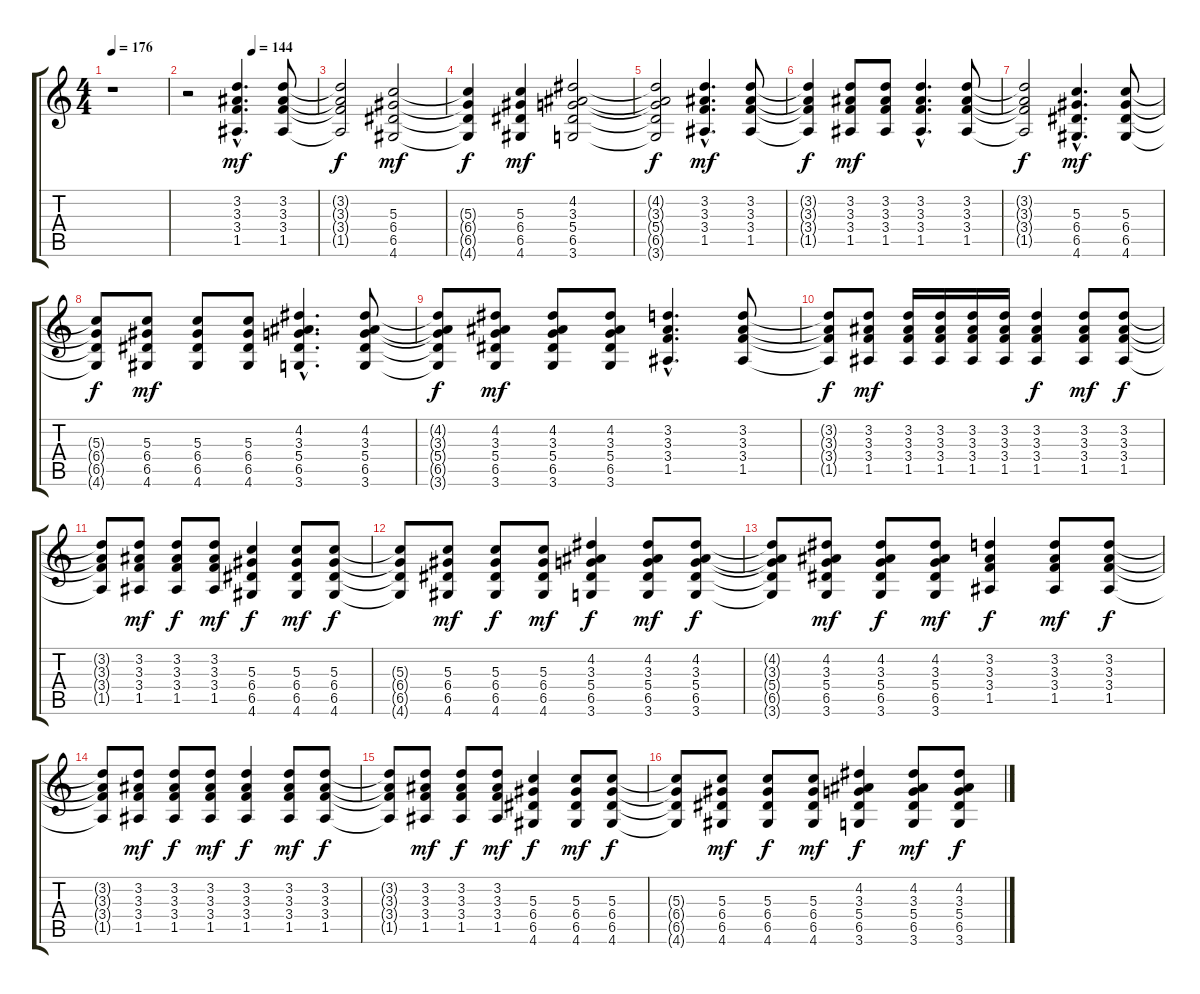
\track "" {instrument acousticguitarsteel}
\staff {score tabs}
\tuning (E4 B3 G3 D3 A2 E2) {hide}
\ts (4 4)
\tempo 176
\clef g2
\ks c
r.1{dy mf} |
\tempo (144 0.5)
r.2 (3.2{hac} 3.3{hac} 3.4{hac} 1.5{hac}).4{d} (3.2 3.3 3.4 1.5).8 |
(3.2{t} 3.3{t} 3.4{t} 1.5{t}).2{dy f} (5.3 6.4 6.5 4.6).2{dy mf} |
(5.3{t} 6.4{t} 6.5{t} 4.6{t}).4{dy f} (5.3 6.4 6.5 4.6).4{dy mf} (4.2 3.3 5.4 6.5 3.6).2 |
(4.2{t} 3.3{t} 5.4{t} 6.5{t} 3.6{t}).2{dy f} (3.2{hac} 3.3{hac} 3.4{hac} 1.5{hac}).4{d dy mf} (3.2 3.3 3.4 1.5).8 |
(3.2{t} 3.3{t} 3.4{t} 1.5{t}).4{dy f} (3.2 3.3 3.4 1.5).8{dy mf} (3.2 3.3 3.4 1.5).8 (3.2{hac} 3.3{hac} 3.4{hac} 1.5{hac}).4{d} (3.2 3.3 3.4 1.5).8 |
(3.2{t} 3.3{t} 3.4{t} 1.5{t}).2{dy f} (5.3{hac} 6.4{hac} 6.5{hac} 4.6{hac}).4{d dy mf} (5.3 6.4 6.5 4.6).8 |
(5.3{t} 6.4{t} 6.5{t} 4.6{t}).8{dy f} (5.3 6.4 6.5 4.6).8{dy mf} (5.3 6.4 6.5 4.6).8 (5.3 6.4 6.5 4.6).8 (4.2{hac} 3.3{hac} 5.4{hac} 6.5{hac} 3.6{hac}).4{d} (4.2 3.3 5.4 6.5 3.6).8 |
(4.2{t} 3.3{t} 5.4{t} 6.5{t} 3.6{t}).8{dy f} (4.2 3.3 5.4 6.5 3.6).8{dy mf} (4.2 3.3 5.4 6.5 3.6).8 (4.2 3.3 5.4 6.5 3.6).8 (3.2{hac} 3.3{hac} 3.4{hac} 1.5{hac}).4{d} (3.2 3.3 3.4 1.5).8 |
(3.2{t} 3.3{t} 3.4{t} 1.5{t}).8{dy f} (3.2 3.3 3.4 1.5).8{dy mf} (3.2 3.3 3.4 1.5).16 (3.2 3.3 3.4 1.5).16 (3.2 3.3 3.4 1.5).16 (3.2 3.3 3.4 1.5).16 (3.2 3.3 3.4 1.5).4{dy f} (3.2 3.3 3.4 1.5).8{dy mf} (3.2 3.3 3.4 1.5).8{dy f} |
(3.2{t} 3.3{t} 3.4{t} 1.5{t}).8 (3.2 3.3 3.4 1.5).8{dy mf} (3.2 3.3 3.4 1.5).8{dy f} (3.2 3.3 3.4 1.5).8{dy mf} (5.3 6.4 6.5 4.6).4{dy f} (5.3 6.4 6.5 4.6).8{dy mf} (5.3 6.4 6.5 4.6).8{dy f} |
(5.3{t} 6.4{t} 6.5{t} 4.6{t}).8 (5.3 6.4 6.5 4.6).8{dy mf} (5.3 6.4 6.5 4.6).8{dy f} (5.3 6.4 6.5 4.6).8{dy mf} (4.2 3.3 5.4 6.5 3.6).4{dy f} (4.2 3.3 5.4 6.5 3.6).8{dy mf} (4.2 3.3 5.4 6.5 3.6).8{dy f} |
(4.2{t} 3.3{t} 5.4{t} 6.5{t} 3.6{t}).8 (4.2 3.3 5.4 6.5 3.6).8{dy mf} (4.2 3.3 5.4 6.5 3.6).8{dy f} (4.2 3.3 5.4 6.5 3.6).8{dy mf} (3.2 3.3 3.4 1.5).4{dy f} (3.2 3.3 3.4 1.5).8{dy mf} (3.2 3.3 3.4 1.5).8{dy f} |
(3.2{t} 3.3{t} 3.4{t} 1.5{t}).8 (3.2 3.3 3.4 1.5).8{dy mf} (3.2 3.3 3.4 1.5).8{dy f} (3.2 3.3 3.4 1.5).8{dy mf} (3.2 3.3 3.4 1.5).4{dy f} (3.2 3.3 3.4 1.5).8{dy mf} (3.2 3.3 3.4 1.5).8{dy f} |
(3.2{t} 3.3{t} 3.4{t} 1.5{t}).8 (3.2 3.3 3.4 1.5).8{dy mf} (3.2 3.3 3.4 1.5).8{dy f} (3.2 3.3 3.4 1.5).8{dy mf} (5.3 6.4 6.5 4.6).4{dy f} (5.3 6.4 6.5 4.6).8{dy mf} (5.3 6.4 6.5 4.6).8{dy f} |
(5.3{t} 6.4{t} 6.5{t} 4.6{t}).8 (5.3 6.4 6.5 4.6).8{dy mf} (5.3 6.4 6.5 4.6).8{dy f} (5.3 6.4 6.5 4.6).8{dy mf} (4.2 3.3 5.4 6.5 3.6).4{dy f} (4.2 3.3 5.4 6.5 3.6).8{dy mf} (4.2 3.3 5.4 6.5 3.6).8{dy f}
